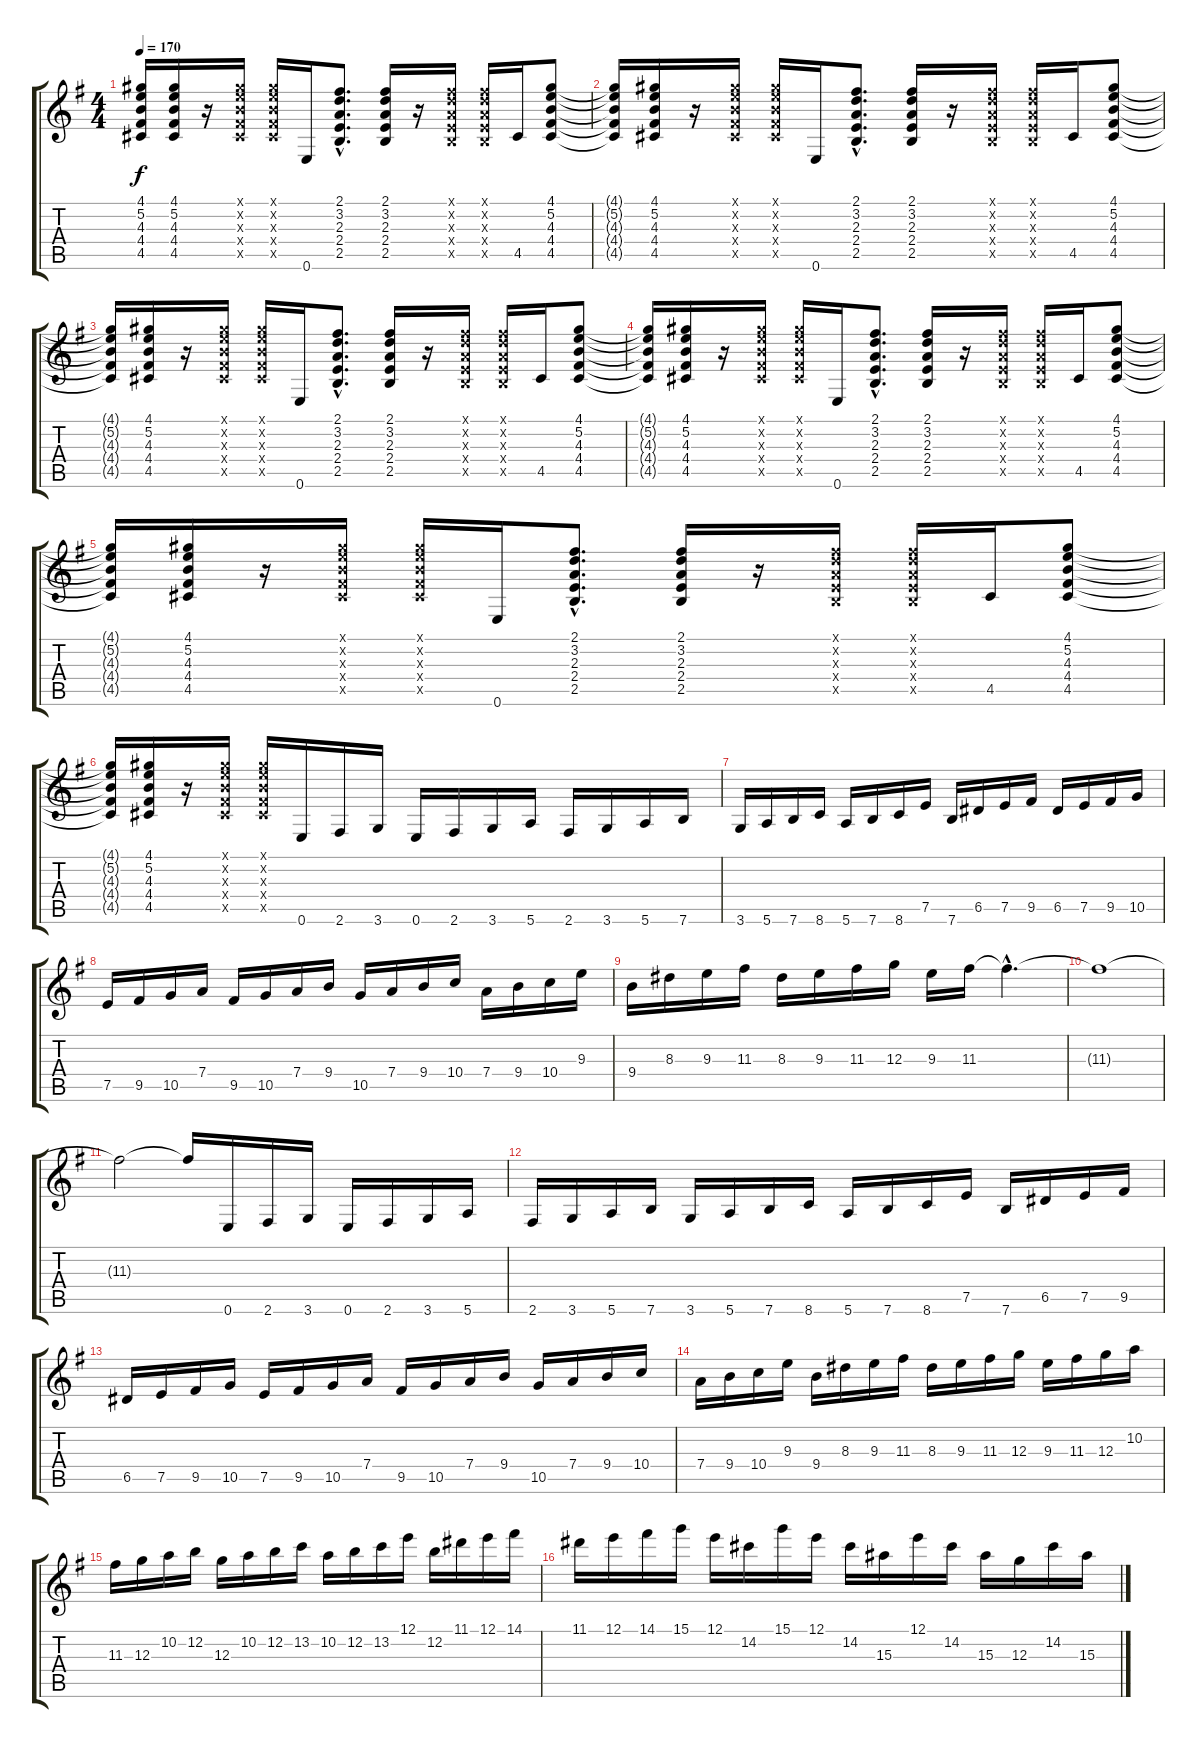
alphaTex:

\track "" {instrument distortionguitar}
\staff {score tabs}
\tuning (E4 B3 G3 D3 A2 E2) {hide}
\ts (4 4)
\tempo 170
\clef g2
\ks eminor
(4.1{t} 5.2{t} 4.3{t} 4.4{t} 4.5{t}).16{dy f} (4.1 5.2 4.3 4.4 4.5).16 r.16 (4.1{x} 5.2{x} 4.3{x} 4.4{x} 4.5{x}).16 (4.1{x} 5.2{x} 4.3{x} 4.4{x} 4.5{x}).16 0.6.16 (2.1{hac} 3.2{hac} 2.3{hac} 2.4{hac} 2.5{hac}).8{d} (2.1 3.2 2.3 2.4 2.5).16 r.16 (2.1{x} 3.2{x} 2.3{x} 2.4{x} 2.5{x}).16 (2.1{x} 3.2{x} 2.3{x} 2.4{x} 2.5{x}).16 4.5.16 (4.1 5.2 4.3 4.4 4.5).8 |
(4.1{t} 5.2{t} 4.3{t} 4.4{t} 4.5{t}).16 (4.1 5.2 4.3 4.4 4.5).16 r.16 (4.1{x} 5.2{x} 4.3{x} 4.4{x} 4.5{x}).16 (4.1{x} 5.2{x} 4.3{x} 4.4{x} 4.5{x}).16 0.6.16 (2.1{hac} 3.2{hac} 2.3{hac} 2.4{hac} 2.5{hac}).8{d} (2.1 3.2 2.3 2.4 2.5).16 r.16 (2.1{x} 3.2{x} 2.3{x} 2.4{x} 2.5{x}).16 (2.1{x} 3.2{x} 2.3{x} 2.4{x} 2.5{x}).16 4.5.16 (4.1 5.2 4.3 4.4 4.5).8 |
(4.1{t} 5.2{t} 4.3{t} 4.4{t} 4.5{t}).16 (4.1 5.2 4.3 4.4 4.5).16 r.16 (4.1{x} 5.2{x} 4.3{x} 4.4{x} 4.5{x}).16 (4.1{x} 5.2{x} 4.3{x} 4.4{x} 4.5{x}).16 0.6.16 (2.1{hac} 3.2{hac} 2.3{hac} 2.4{hac} 2.5{hac}).8{d} (2.1 3.2 2.3 2.4 2.5).16 r.16 (2.1{x} 3.2{x} 2.3{x} 2.4{x} 2.5{x}).16 (2.1{x} 3.2{x} 2.3{x} 2.4{x} 2.5{x}).16 4.5.16 (4.1 5.2 4.3 4.4 4.5).8 |
(4.1{t} 5.2{t} 4.3{t} 4.4{t} 4.5{t}).16 (4.1 5.2 4.3 4.4 4.5).16 r.16 (4.1{x} 5.2{x} 4.3{x} 4.4{x} 4.5{x}).16 (4.1{x} 5.2{x} 4.3{x} 4.4{x} 4.5{x}).16 0.6.16 (2.1{hac} 3.2{hac} 2.3{hac} 2.4{hac} 2.5{hac}).8{d} (2.1 3.2 2.3 2.4 2.5).16 r.16 (2.1{x} 3.2{x} 2.3{x} 2.4{x} 2.5{x}).16 (2.1{x} 3.2{x} 2.3{x} 2.4{x} 2.5{x}).16 4.5.16 (4.1 5.2 4.3 4.4 4.5).8 |
(4.1{t} 5.2{t} 4.3{t} 4.4{t} 4.5{t}).16 (4.1 5.2 4.3 4.4 4.5).16 r.16 (4.1{x} 5.2{x} 4.3{x} 4.4{x} 4.5{x}).16 (4.1{x} 5.2{x} 4.3{x} 4.4{x} 4.5{x}).16 0.6.16 (2.1{hac} 3.2{hac} 2.3{hac} 2.4{hac} 2.5{hac}).8{d} (2.1 3.2 2.3 2.4 2.5).16 r.16 (2.1{x} 3.2{x} 2.3{x} 2.4{x} 2.5{x}).16 (2.1{x} 3.2{x} 2.3{x} 2.4{x} 2.5{x}).16 4.5.16 (4.1 5.2 4.3 4.4 4.5).8 |
(4.1{t} 5.2{t} 4.3{t} 4.4{t} 4.5{t}).16 (4.1 5.2 4.3 4.4 4.5).16 r.16 (4.1{x} 5.2{x} 4.3{x} 4.4{x} 4.5{x}).16 (4.1{x} 5.2{x} 4.3{x} 4.4{x} 4.5{x}).16 0.6.16 2.6.16 3.6.16 0.6.16 2.6.16 3.6.16 5.6.16 2.6.16 3.6.16 5.6.16 7.6.16 |
3.6.16 5.6.16 7.6.16 8.6.16 5.6.16 7.6.16 8.6.16 7.5.16 7.6.16 6.5.16 7.5.16 9.5.16 6.5.16 7.5.16 9.5.16 10.5.16 |
7.5.16 9.5.16 10.5.16 7.4.16 9.5.16 10.5.16 7.4.16 9.4.16 10.5.16 7.4.16 9.4.16 10.4.16 7.4.16 9.4.16 10.4.16 9.3.16 |
9.4.16 8.3.16 9.3.16 11.3.16 8.3.16 9.3.16 11.3.16 12.3.16 9.3.16 11.3.16 11.3{hac t}.4{d} |
11.3{t}.1 |
11.3{t}.2 11.3{t}.16 0.6.16 2.6.16 3.6.16 0.6.16 2.6.16 3.6.16 5.6.16 |
2.6.16 3.6.16 5.6.16 7.6.16 3.6.16 5.6.16 7.6.16 8.6.16 5.6.16 7.6.16 8.6.16 7.5.16 7.6.16 6.5.16 7.5.16 9.5.16 |
6.5.16 7.5.16 9.5.16 10.5.16 7.5.16 9.5.16 10.5.16 7.4.16 9.5.16 10.5.16 7.4.16 9.4.16 10.5.16 7.4.16 9.4.16 10.4.16 |
7.4.16 9.4.16 10.4.16 9.3.16 9.4.16 8.3.16 9.3.16 11.3.16 8.3.16 9.3.16 11.3.16 12.3.16 9.3.16 11.3.16 12.3.16 10.2.16 |
11.3.16 12.3.16 10.2.16 12.2.16 12.3.16 10.2.16 12.2.16 13.2.16 10.2.16 12.2.16 13.2.16 12.1.16 12.2.16 11.1.16 12.1.16 14.1.16 |
11.1.16 12.1.16 14.1.16 15.1.16 12.1.16 14.2.16 15.1.16 12.1.16 14.2.16 15.3.16 12.1.16 14.2.16 15.3.16 12.3.16 14.2.16 15.3.16
